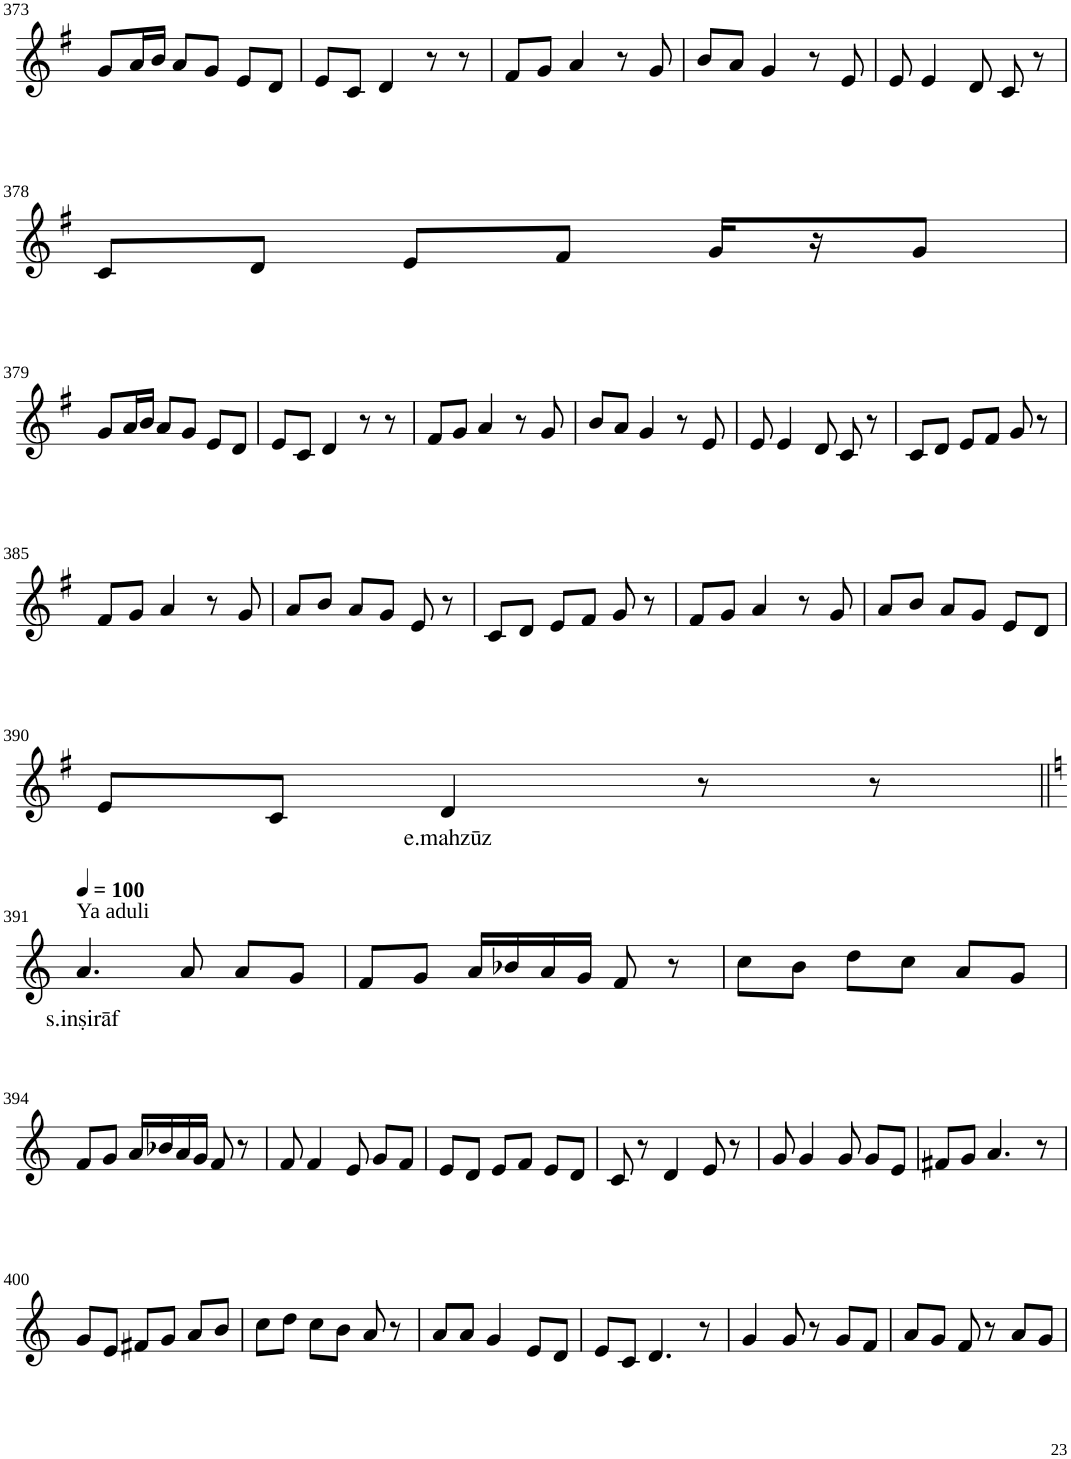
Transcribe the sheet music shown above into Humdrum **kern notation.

**kern	**text
*part1	*part1
*staff1	*staff1
*I"Violin	*
!!LO:PB:g=z
*clefG2	*
*k[f#]	*
*G:	*
*M3/4	*
=373	=373
8g/L	.
16a/L	.
16b/JJ	.
8a/L	.
8g/J	.
8e/L	.
8d/J	.
=374	=374
8e/L	.
8c/J	.
4d/	.
8r	.
8r	.
=375	=375
8f#/L	.
8g/J	.
4a/	.
8r	.
8g/	.
=376	=376
8b/L	.
8a/J	.
4g/	.
8r	.
8e/	.
=377	=377
8e/	.
4e/	.
8d/	.
8c/	.
8r	.
!!LO:LB:g=z
=378	=378
8c/L	.
8d/J	.
8e/L	.
8f#/J	.
16g/LL	.
16r	.
8g/J	.
!!LO:LB:g=z
=379	=379
8g/L	.
16a/L	.
16b/JJ	.
8a/L	.
8g/J	.
8e/L	.
8d/J	.
=380	=380
8e/L	.
8c/J	.
4d/	.
8r	.
8r	.
=381	=381
8f#/L	.
8g/J	.
4a/	.
8r	.
8g/	.
=382	=382
8b/L	.
8a/J	.
4g/	.
8r	.
8e/	.
=383	=383
8e/	.
4e/	.
8d/	.
8c/	.
8r	.
=384	=384
8c/L	.
8d/J	.
8e/L	.
8f#/J	.
8g/	.
8r	.
!!LO:LB:g=z
=385	=385
8f#/L	.
8g/J	.
4a/	.
8r	.
8g/	.
=386	=386
8a/L	.
8b/J	.
8a/L	.
8g/J	.
8e/	.
8r	.
=387	=387
8c/L	.
8d/J	.
8e/L	.
8f#/J	.
8g/	.
8r	.
=388	=388
8f#/L	.
8g/J	.
4a/	.
8r	.
8g/	.
=389	=389
8a/L	.
8b/J	.
8a/L	.
8g/J	.
8e/L	.
8d/J	.
!!LO:LB:g=z
=390	=390
8e/L	.
8c/J	.
!	!LO:LY:b
4d/	e.mahzūz
8r	.
8r	.
!!LO:LB:g=z
=391||	=391||
*k[]	*
*C:	*
*MM100	*
!LO:TX:a:t=Ya aduli	!
!	!LO:LY:b
4.a/	s.inṣirāf
8a/	.
8a/L	.
8g/J	.
=392	=392
8f/L	.
8g/J	.
16a/LL	.
16b-X/	.
16a/	.
16g/JJ	.
8f/	.
8r	.
=393	=393
8cc\L	.
8b\J	.
8dd\L	.
8cc\J	.
8a/L	.
8g/J	.
!!LO:LB:g=z
=394	=394
8f/L	.
8g/J	.
16a/LL	.
16b-X/	.
16a/	.
16g/JJ	.
8f/	.
8r	.
=395	=395
8f/	.
4f/	.
8e/	.
8g/L	.
8f/J	.
=396	=396
8e/L	.
8d/J	.
8e/L	.
8f/J	.
8e/L	.
8d/J	.
=397	=397
8c/	.
8r	.
4d/	.
8e/	.
8r	.
=398	=398
8g/	.
4g/	.
8g/	.
8g/L	.
8e/J	.
=399	=399
8f#X/L	.
8g/J	.
4.a/	.
8r	.
!!LO:LB:g=z
=400	=400
8g/L	.
8e/J	.
8f#X/L	.
8g/J	.
8a/L	.
8b/J	.
=401	=401
8cc\L	.
8dd\J	.
8cc\L	.
8b\J	.
8a/	.
8r	.
=402	=402
8a/L	.
8a/J	.
4g/	.
8e/L	.
8d/J	.
=403	=403
8e/L	.
8c/J	.
4.d/	.
8r	.
=404	=404
4g/	.
8g/	.
8r	.
8g/L	.
8f/J	.
=405	=405
8a/L	.
8g/J	.
8f/	.
8r	.
8a/L	.
8g/J	.
=	=
*-	*-
